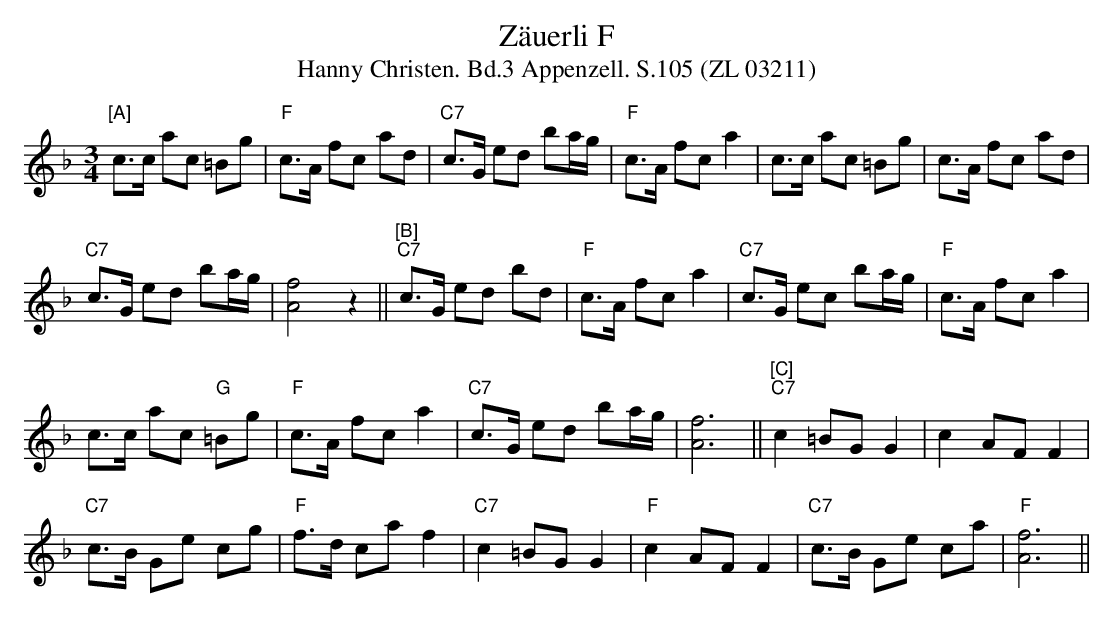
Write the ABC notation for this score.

X:1
T:Zäuerli F
T:Hanny Christen. Bd.3 Appenzell. S.105 (ZL 03211)
M:3/4
L:1/4
K:F
"[A]"c/>c/ a/c/ =B/g/ | "F"c/>A/ f/c/ a/d/ | "C7"c/>G/ e/d/ b/a//g// | "F"c/>A/ f/c/ a |  c/>c/ a/c/ =B/g/ | c/>A/ f/c/ a/d/ |
 "C7"c/>G/ e/d/ b/a//g// | [A2f2] z || "[B]""C7"c/>G/ e/d/ b/d/ | "F"c/>A/ f/c/ a | "C7"c/>G/ e/c/ b/a//g// | "F"c/>A/ f/c/ a |
c/>c/ a/c/ "G"=B/g/ | "F"c/>A/ f/c/ a | "C7"c/>G/ e/d/ b/a//g// | [A3f3] || "[C]""C7"c =B/G/ G | c A/F/ F |
"C7"c/>B/ G/e/ c/g/ | "F"f/>d/ c/a/ f | "C7"c =B/G/ G | "F"c A/F/ F  | "C7"c/>B/ G/e/ c/a/ | "F"[A3f3] ||
